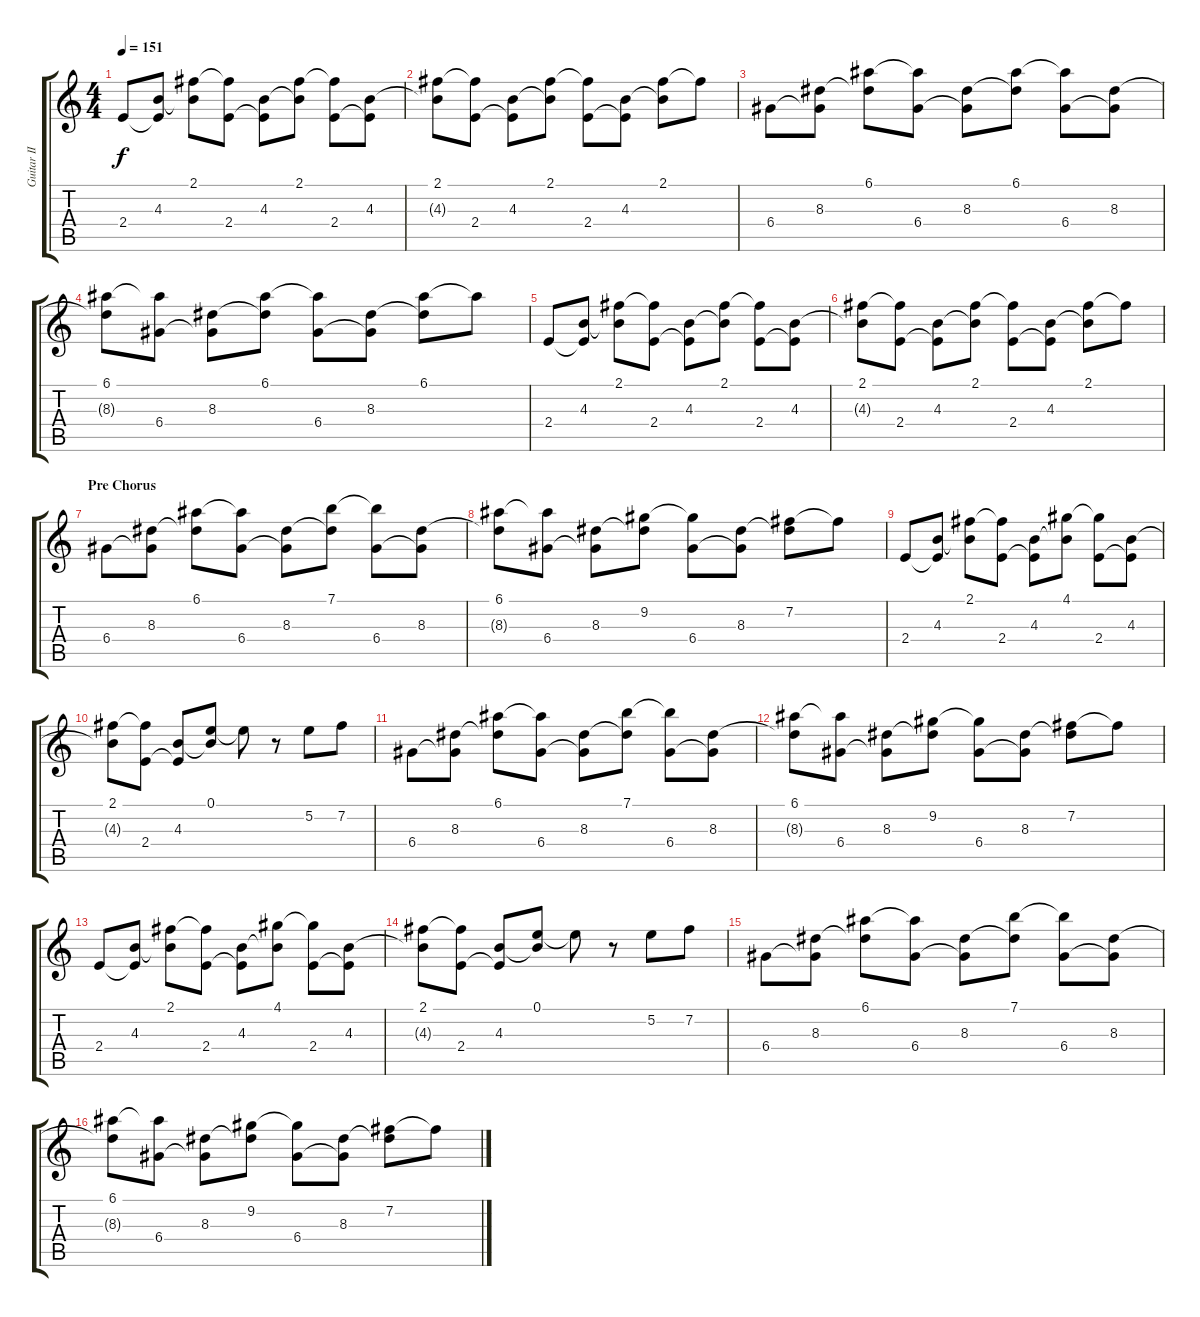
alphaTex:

\track ("Guitar II" "Guitar II") {instrument overdrivenguitar}
\staff {score tabs}
\tuning (E4 B3 G3 D3 A2 E2) {hide}
\ts (4 4)
\tempo 151
\clef g2
\ks c
2.4.8{dy f volume 10} (4.3 2.4{t}).8 (2.1 4.3{t}).8 (2.1{t} 2.4).8{volume 9} (4.3 2.4{t}).8 (2.1 4.3{t}).8 (2.1{t} 2.4).8{volume 8} (4.3 2.4{t}).8 |
(2.1 4.3{t}).8 (2.1{t} 2.4).8{volume 7} (4.3 2.4{t}).8 (2.1 4.3{t}).8 (2.1{t} 2.4).8{volume 7} (4.3 2.4{t}).8 (2.1 4.3{t}).8 2.1{t}.8 |
6.4.8{volume 10} (8.3 6.4{t}).8 (6.1 8.3{t}).8 (6.1{t} 6.4).8{volume 9} (8.3 6.4{t}).8 (6.1 8.3{t}).8 (6.1{t} 6.4).8{volume 8} (8.3 6.4{t}).8 |
(6.1 8.3{t}).8 (6.1{t} 6.4).8{volume 7} (8.3 6.4{t}).8 (6.1 8.3{t}).8 (6.1{t} 6.4).8{volume 7} (8.3 6.4{t}).8 (6.1 8.3{t}).8 6.1{t}.8 |
2.4.8{volume 10} (4.3 2.4{t}).8 (2.1 4.3{t}).8 (2.1{t} 2.4).8{volume 9} (4.3 2.4{t}).8 (2.1 4.3{t}).8 (2.1{t} 2.4).8{volume 8} (4.3 2.4{t}).8 |
(2.1 4.3{t}).8 (2.1{t} 2.4).8{volume 7} (4.3 2.4{t}).8 (2.1 4.3{t}).8 (2.1{t} 2.4).8{volume 7} (4.3 2.4{t}).8 (2.1 4.3{t}).8 2.1{t}.8 |
\section ("" "Pre Chorus")
6.4.8{volume 13} (8.3 6.4{t}).8 (6.1 8.3{t}).8 (6.1{t} 6.4).8 (8.3 6.4{t}).8 (7.1 8.3{t}).8 (7.1{t} 6.4).8 (8.3 6.4{t}).8 |
(6.1 8.3{t}).8 (6.1{t} 6.4).8 (8.3 6.4{t}).8 (9.2 8.3{t}).8 (9.2{t} 6.4).8 (8.3 6.4{t}).8 (7.2 8.3{t}).8 7.2{t}.8 |
2.4.8 (4.3 2.4{t}).8 (2.1 4.3{t}).8 (2.1{t} 2.4).8 (4.3 2.4{t}).8 (4.1 4.3{t}).8 (4.1{t} 2.4).8 (4.3 2.4{t}).8 |
(2.1 4.3{t}).8 (2.1{t} 2.4).8 (4.3 2.4{t}).8 (0.1 4.3{t}).8 0.1{t}.8 r.8 5.2.8 7.2.8 |
6.4.8{volume 13} (8.3 6.4{t}).8 (6.1 8.3{t}).8 (6.1{t} 6.4).8 (8.3 6.4{t}).8 (7.1 8.3{t}).8 (7.1{t} 6.4).8 (8.3 6.4{t}).8 |
(6.1 8.3{t}).8 (6.1{t} 6.4).8 (8.3 6.4{t}).8 (9.2 8.3{t}).8 (9.2{t} 6.4).8 (8.3 6.4{t}).8 (7.2 8.3{t}).8 7.2{t}.8 |
2.4.8 (4.3 2.4{t}).8 (2.1 4.3{t}).8 (2.1{t} 2.4).8 (4.3 2.4{t}).8 (4.1 4.3{t}).8 (4.1{t} 2.4).8 (4.3 2.4{t}).8 |
(2.1 4.3{t}).8 (2.1{t} 2.4).8 (4.3 2.4{t}).8 (0.1 4.3{t}).8 0.1{t}.8 r.8 5.2.8 7.2.8 |
6.4.8{volume 13} (8.3 6.4{t}).8 (6.1 8.3{t}).8 (6.1{t} 6.4).8 (8.3 6.4{t}).8 (7.1 8.3{t}).8 (7.1{t} 6.4).8 (8.3 6.4{t}).8 |
(6.1 8.3{t}).8 (6.1{t} 6.4).8 (8.3 6.4{t}).8 (9.2 8.3{t}).8 (9.2{t} 6.4).8 (8.3 6.4{t}).8 (7.2 8.3{t}).8 7.2{t}.8
